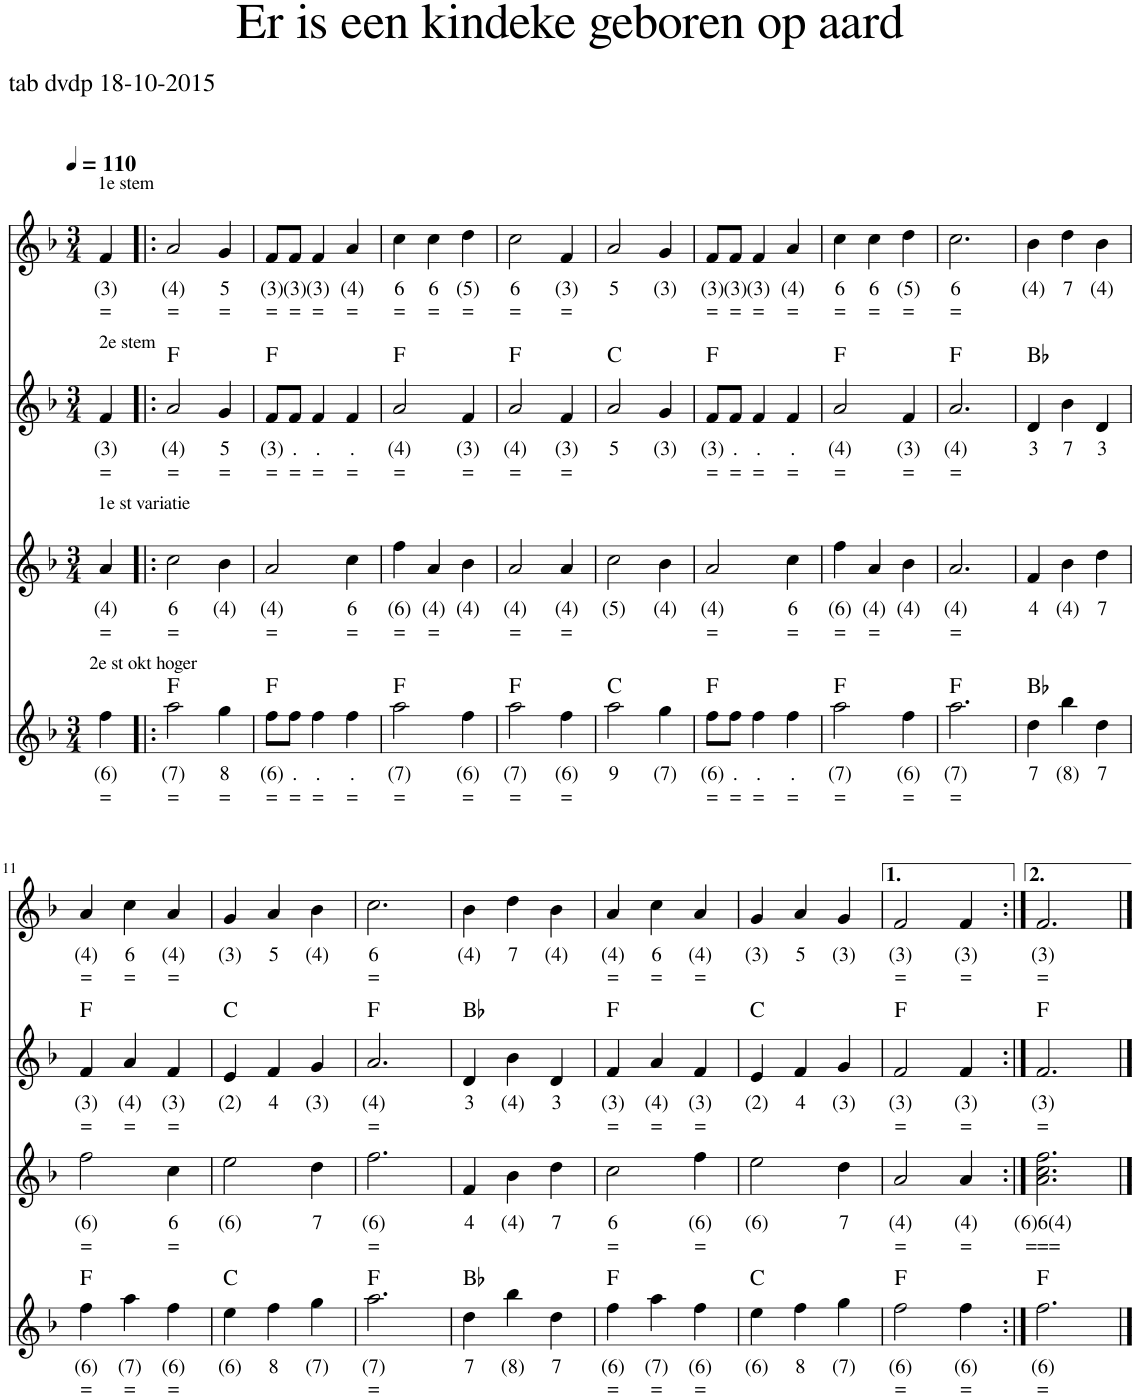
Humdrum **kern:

**kern	**text	**text	**kern	**text	**text	**kern	**text	**text	**harte	**kern	**text	**text
*part4	*part4	*part4	*part3	*part3	*part3	*part2	*part2	*part2	*part2	*part1	*part1	*part1
*staff4	*staff4	*staff4	*staff3	*staff3	*staff3	*staff2	*staff2	*staff2	*	*staff1	*staff1	*staff1
*I"Stem	*	*	*I"Stem	*	*	*I"Stem	*	*	*	*I"Stem	*	*
*clefG2	*	*	*clefG2	*	*	*clefG2	*	*	*	*clefG2	*	*
*k[b-]	*	*	*k[b-]	*	*	*k[b-]	*	*	*	*k[b-]	*	*
*M3/4	*	*	*M3/4	*	*	*M3/4	*	*	*	*M3/4	*	*
*MM110	*	*	*MM110	*	*	*MM110	*	*	*	*MM110	*	*
=1	=1	=1	=1	=1	=1	=1	=1	=1	=1	=1	=1	=1
!	!	!	!	!	!	!	!	!	!	!LO:TX:a:t=1e stem	!	!
!	!	!	!	!	!	!LO:TX:a:t=2e stem	!	!	!	!	!	!
!	!	!	!LO:TX:a:t=1e st variatie	!	!	!	!	!	!	!	!	!
!LO:TX:a:t=2e st okt hoger	!	!	!	!	!	!	!	!	!	!	!	!
!	!LO:LY:b	!LO:LY:b	!	!LO:LY:b	!LO:LY:b	!	!LO:LY:b	!LO:LY:b	!	!	!LO:LY:b	!LO:LY:b
4ff\	(6)	=	4a/	(4)	=	4f/	(3)	=	.	4f/	(3)	=
=2!|:	=2!|:	=2!|:	=2!|:	=2!|:	=2!|:	=2!|:	=2!|:	=2!|:	=2!|:	=2!|:	=2!|:	=2!|:
!	!LO:LY:b	!LO:LY:b	!	!LO:LY:b	!LO:LY:b	!	!LO:LY:b	!LO:LY:b	!	!	!LO:LY:b	!LO:LY:b
2aa\	(7)	=	2cc\	6	=	2a/	(4)	=	F:maj	2a/	(4)	=
!	!LO:LY:b	!LO:LY:b	!	!LO:LY:b	!	!	!LO:LY:b	!LO:LY:b	!	!	!LO:LY:b	!LO:LY:b
4gg\	8	=	4b-\	(4)	.	4g/	5	=	.	4g/	5	=
=3	=3	=3	=3	=3	=3	=3	=3	=3	=3	=3	=3	=3
!	!LO:LY:b	!LO:LY:b	!	!LO:LY:b	!LO:LY:b	!	!LO:LY:b	!LO:LY:b	!	!	!LO:LY:b	!LO:LY:b
8ff\L	(6)	=	2a/	(4)	=	8f/L	(3)	=	F:maj	8f/L	(3)	=
!	!LO:LY:b	!LO:LY:b	!	!	!	!	!LO:LY:b	!LO:LY:b	!	!	!LO:LY:b	!LO:LY:b
8ff\J	.	=	.	.	.	8f/J	.	=	.	8f/J	(3)	=
!	!LO:LY:b	!LO:LY:b	!	!	!	!	!LO:LY:b	!LO:LY:b	!	!	!LO:LY:b	!LO:LY:b
4ff\	.	=	.	.	.	4f/	.	=	.	4f/	(3)	=
!	!LO:LY:b	!LO:LY:b	!	!LO:LY:b	!LO:LY:b	!	!LO:LY:b	!LO:LY:b	!	!	!LO:LY:b	!LO:LY:b
4ff\	.	=	4cc\	6	=	4f/	.	=	.	4a/	(4)	=
=4	=4	=4	=4	=4	=4	=4	=4	=4	=4	=4	=4	=4
!	!LO:LY:b	!LO:LY:b	!	!LO:LY:b	!LO:LY:b	!	!LO:LY:b	!LO:LY:b	!	!	!LO:LY:b	!LO:LY:b
2aa\	(7)	=	4ff\	(6)	=	2a/	(4)	=	F:maj	4cc\	6	=
!	!	!	!	!LO:LY:b	!LO:LY:b	!	!	!	!	!	!LO:LY:b	!LO:LY:b
.	.	.	4a/	(4)	=	.	.	.	.	4cc\	6	=
!	!LO:LY:b	!LO:LY:b	!	!LO:LY:b	!	!	!LO:LY:b	!LO:LY:b	!	!	!LO:LY:b	!LO:LY:b
4ff\	(6)	=	4b-\	(4)	.	4f/	(3)	=	.	4dd\	(5)	=
=5	=5	=5	=5	=5	=5	=5	=5	=5	=5	=5	=5	=5
!	!LO:LY:b	!LO:LY:b	!	!LO:LY:b	!LO:LY:b	!	!LO:LY:b	!LO:LY:b	!	!	!LO:LY:b	!LO:LY:b
2aa\	(7)	=	2a/	(4)	=	2a/	(4)	=	F:maj	2cc\	6	=
!	!LO:LY:b	!LO:LY:b	!	!LO:LY:b	!LO:LY:b	!	!LO:LY:b	!LO:LY:b	!	!	!LO:LY:b	!LO:LY:b
4ff\	(6)	=	4a/	(4)	=	4f/	(3)	=	.	4f/	(3)	=
=6	=6	=6	=6	=6	=6	=6	=6	=6	=6	=6	=6	=6
!	!LO:LY:b	!	!	!LO:LY:b	!	!	!LO:LY:b	!	!	!	!LO:LY:b	!
2aa\	9	.	2cc\	(5)	.	2a/	5	.	C:maj	2a/	5	.
!	!LO:LY:b	!	!	!LO:LY:b	!	!	!LO:LY:b	!	!	!	!LO:LY:b	!
4gg\	(7)	.	4b-\	(4)	.	4g/	(3)	.	.	4g/	(3)	.
=7	=7	=7	=7	=7	=7	=7	=7	=7	=7	=7	=7	=7
!	!LO:LY:b	!LO:LY:b	!	!LO:LY:b	!LO:LY:b	!	!LO:LY:b	!LO:LY:b	!	!	!LO:LY:b	!LO:LY:b
8ff\L	(6)	=	2a/	(4)	=	8f/L	(3)	=	F:maj	8f/L	(3)	=
!	!LO:LY:b	!LO:LY:b	!	!	!	!	!LO:LY:b	!LO:LY:b	!	!	!LO:LY:b	!LO:LY:b
8ff\J	.	=	.	.	.	8f/J	.	=	.	8f/J	(3)	=
!	!LO:LY:b	!LO:LY:b	!	!	!	!	!LO:LY:b	!LO:LY:b	!	!	!LO:LY:b	!LO:LY:b
4ff\	.	=	.	.	.	4f/	.	=	.	4f/	(3)	=
!	!LO:LY:b	!LO:LY:b	!	!LO:LY:b	!LO:LY:b	!	!LO:LY:b	!LO:LY:b	!	!	!LO:LY:b	!LO:LY:b
4ff\	.	=	4cc\	6	=	4f/	.	=	.	4a/	(4)	=
=8	=8	=8	=8	=8	=8	=8	=8	=8	=8	=8	=8	=8
!	!LO:LY:b	!LO:LY:b	!	!LO:LY:b	!LO:LY:b	!	!LO:LY:b	!LO:LY:b	!	!	!LO:LY:b	!LO:LY:b
2aa\	(7)	=	4ff\	(6)	=	2a/	(4)	=	F:maj	4cc\	6	=
!	!	!	!	!LO:LY:b	!LO:LY:b	!	!	!	!	!	!LO:LY:b	!LO:LY:b
.	.	.	4a/	(4)	=	.	.	.	.	4cc\	6	=
!	!LO:LY:b	!LO:LY:b	!	!LO:LY:b	!	!	!LO:LY:b	!LO:LY:b	!	!	!LO:LY:b	!LO:LY:b
4ff\	(6)	=	4b-\	(4)	.	4f/	(3)	=	.	4dd\	(5)	=
=9	=9	=9	=9	=9	=9	=9	=9	=9	=9	=9	=9	=9
!	!LO:LY:b	!LO:LY:b	!	!LO:LY:b	!LO:LY:b	!	!LO:LY:b	!LO:LY:b	!	!	!LO:LY:b	!LO:LY:b
2.aa\	(7)	=	2.a/	(4)	=	2.a/	(4)	=	F:maj	2.cc\	6	=
=10	=10	=10	=10	=10	=10	=10	=10	=10	=10	=10	=10	=10
!	!LO:LY:b	!	!	!LO:LY:b	!	!	!LO:LY:b	!	!	!	!LO:LY:b	!
4dd\	7	.	4f/	4	.	4d/	3	.	Bb:maj	4b-\	(4)	.
!	!LO:LY:b	!	!	!LO:LY:b	!	!	!LO:LY:b	!	!	!	!LO:LY:b	!
4bb-\	(8)	.	4b-\	(4)	.	4b-\	7	.	.	4dd\	7	.
!	!LO:LY:b	!	!	!LO:LY:b	!	!	!LO:LY:b	!	!	!	!LO:LY:b	!
4dd\	7	.	4dd\	7	.	4d/	3	.	.	4b-\	(4)	.
!!LO:LB:g=z
=11	=11	=11	=11	=11	=11	=11	=11	=11	=11	=11	=11	=11
!	!LO:LY:b	!LO:LY:b	!	!LO:LY:b	!LO:LY:b	!	!LO:LY:b	!LO:LY:b	!	!	!LO:LY:b	!LO:LY:b
4ff\	(6)	=	2ff\	(6)	=	4f/	(3)	=	F:maj	4a/	(4)	=
!	!LO:LY:b	!LO:LY:b	!	!	!	!	!LO:LY:b	!LO:LY:b	!	!	!LO:LY:b	!LO:LY:b
4aa\	(7)	=	.	.	.	4a/	(4)	=	.	4cc\	6	=
!	!LO:LY:b	!LO:LY:b	!	!LO:LY:b	!LO:LY:b	!	!LO:LY:b	!LO:LY:b	!	!	!LO:LY:b	!LO:LY:b
4ff\	(6)	=	4cc\	6	=	4f/	(3)	=	.	4a/	(4)	=
=12	=12	=12	=12	=12	=12	=12	=12	=12	=12	=12	=12	=12
!	!LO:LY:b	!	!	!LO:LY:b	!	!	!LO:LY:b	!	!	!	!LO:LY:b	!
4ee\	(6)	.	2ee\	(6)	.	4e/	(2)	.	C:maj	4g/	(3)	.
!	!LO:LY:b	!	!	!	!	!	!LO:LY:b	!	!	!	!LO:LY:b	!
4ff\	8	.	.	.	.	4f/	4	.	.	4a/	5	.
!	!LO:LY:b	!	!	!LO:LY:b	!	!	!LO:LY:b	!	!	!	!LO:LY:b	!
4gg\	(7)	.	4dd\	7	.	4g/	(3)	.	.	4b-\	(4)	.
=13	=13	=13	=13	=13	=13	=13	=13	=13	=13	=13	=13	=13
!	!LO:LY:b	!LO:LY:b	!	!LO:LY:b	!LO:LY:b	!	!LO:LY:b	!LO:LY:b	!	!	!LO:LY:b	!LO:LY:b
2.aa\	(7)	=	2.ff\	(6)	=	2.a/	(4)	=	F:maj	2.cc\	6	=
=14	=14	=14	=14	=14	=14	=14	=14	=14	=14	=14	=14	=14
!	!LO:LY:b	!	!	!LO:LY:b	!	!	!LO:LY:b	!	!	!	!LO:LY:b	!
4dd\	7	.	4f/	4	.	4d/	3	.	Bb:maj	4b-\	(4)	.
!	!LO:LY:b	!	!	!LO:LY:b	!	!	!LO:LY:b	!	!	!	!LO:LY:b	!
4bb-\	(8)	.	4b-\	(4)	.	4b-\	(4)	.	.	4dd\	7	.
!	!LO:LY:b	!	!	!LO:LY:b	!	!	!LO:LY:b	!	!	!	!LO:LY:b	!
4dd\	7	.	4dd\	7	.	4d/	3	.	.	4b-\	(4)	.
=15	=15	=15	=15	=15	=15	=15	=15	=15	=15	=15	=15	=15
!	!LO:LY:b	!LO:LY:b	!	!LO:LY:b	!LO:LY:b	!	!LO:LY:b	!LO:LY:b	!	!	!LO:LY:b	!LO:LY:b
4ff\	(6)	=	2cc\	6	=	4f/	(3)	=	F:maj	4a/	(4)	=
!	!LO:LY:b	!LO:LY:b	!	!	!	!	!LO:LY:b	!LO:LY:b	!	!	!LO:LY:b	!LO:LY:b
4aa\	(7)	=	.	.	.	4a/	(4)	=	.	4cc\	6	=
!	!LO:LY:b	!LO:LY:b	!	!LO:LY:b	!LO:LY:b	!	!LO:LY:b	!LO:LY:b	!	!	!LO:LY:b	!LO:LY:b
4ff\	(6)	=	4ff\	(6)	=	4f/	(3)	=	.	4a/	(4)	=
=16	=16	=16	=16	=16	=16	=16	=16	=16	=16	=16	=16	=16
!	!LO:LY:b	!	!	!LO:LY:b	!	!	!LO:LY:b	!	!	!	!LO:LY:b	!
4ee\	(6)	.	2ee\	(6)	.	4e/	(2)	.	C:maj	4g/	(3)	.
!	!LO:LY:b	!	!	!	!	!	!LO:LY:b	!	!	!	!LO:LY:b	!
4ff\	8	.	.	.	.	4f/	4	.	.	4a/	5	.
!	!LO:LY:b	!	!	!LO:LY:b	!	!	!LO:LY:b	!	!	!	!LO:LY:b	!
4gg\	(7)	.	4dd\	7	.	4g/	(3)	.	.	4g/	(3)	.
=17	=17	=17	=17	=17	=17	=17	=17	=17	=17	=17	=17	=17
!	!LO:LY:b	!LO:LY:b	!	!LO:LY:b	!LO:LY:b	!	!LO:LY:b	!LO:LY:b	!	!	!LO:LY:b	!LO:LY:b
2ff\	(6)	=	2a/	(4)	=	2f/	(3)	=	F:maj	2f/	(3)	=
!	!LO:LY:b	!LO:LY:b	!	!LO:LY:b	!LO:LY:b	!	!LO:LY:b	!LO:LY:b	!	!	!LO:LY:b	!LO:LY:b
4ff\	(6)	=	4a/	(4)	=	4f/	(3)	=	.	4f/	(3)	=
=18:|!	=18:|!	=18:|!	=18:|!	=18:|!	=18:|!	=18:|!	=18:|!	=18:|!	=18:|!	=18:|!	=18:|!	=18:|!
!	!LO:LY:b	!LO:LY:b	!	!LO:LY:b	!LO:LY:b	!	!LO:LY:b	!LO:LY:b	!	!	!LO:LY:b	!LO:LY:b
2.ff\	(6)	=	2.a\ 2.cc\ 2.ff\	(6)6(4)	===	2.f/	(3)	=	F:maj	2.f/	(3)	=
==	==	==	==	==	==	==	==	==	==	==	==	==
*-	*-	*-	*-	*-	*-	*-	*-	*-	*-	*-	*-	*-
